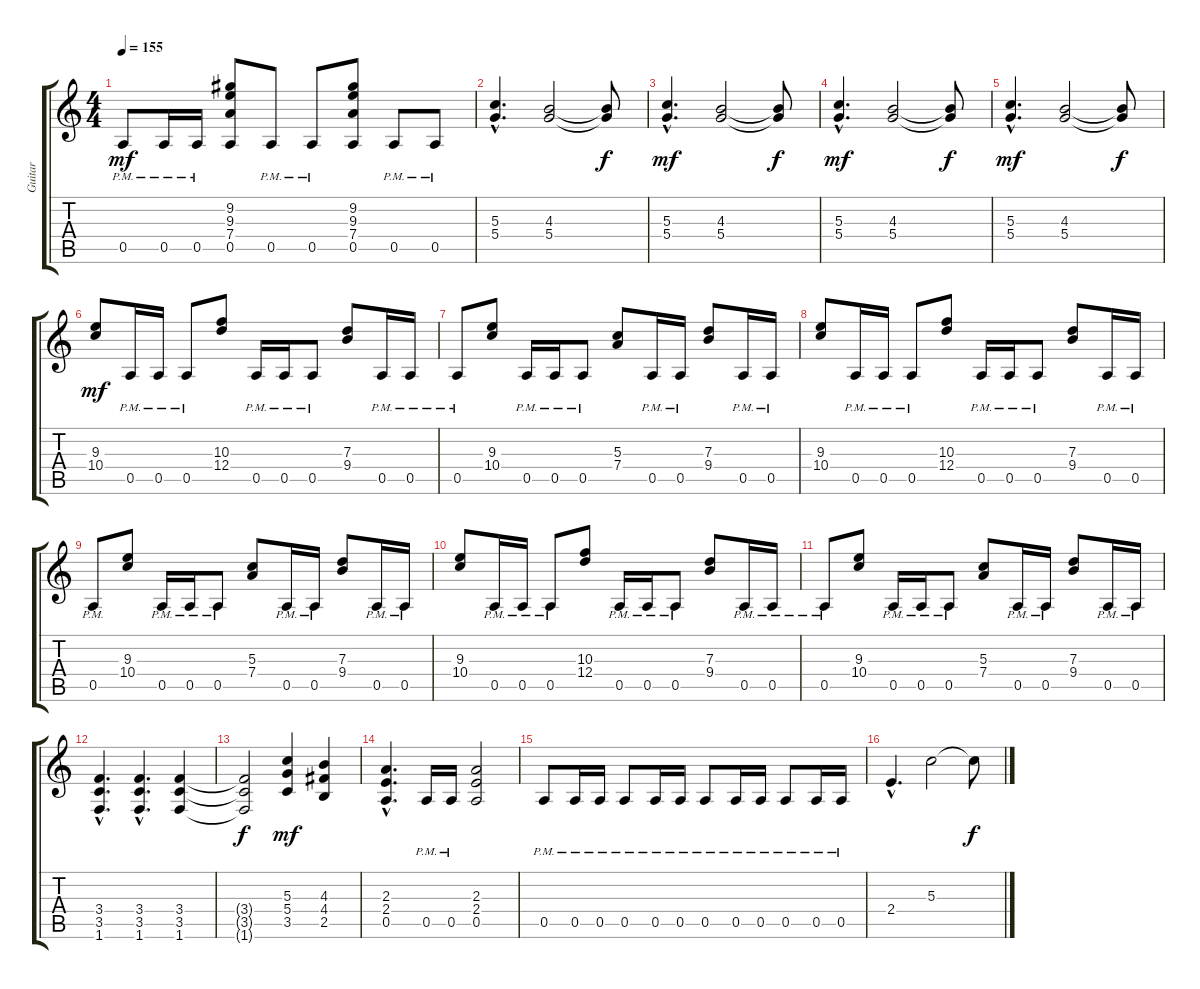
\track ("Guitar" "Guitar") {instrument overdrivenguitar}
\staff {score tabs}
\tuning (E4 B3 G3 D3 A2 E2) {hide}
\ts (4 4)
\tempo 155
\clef g2
\ks c
0.5{pm}.8{dy mf} 0.5{pm}.16 0.5{pm}.16 (9.2 9.3 7.4 0.5).8 0.5{pm}.8 0.5{pm}.8 (9.2 9.3 7.4 0.5).8 0.5{pm}.8 0.5{pm}.8 |
(5.3{hac} 5.4{hac}).4{d} (4.3 5.4).2 (4.3{t} 5.4{t}).8{dy f} |
(5.3{hac} 5.4{hac}).4{d dy mf} (4.3 5.4).2 (4.3{t} 5.4{t}).8{dy f} |
(5.3{hac} 5.4{hac}).4{d dy mf} (4.3 5.4).2 (4.3{t} 5.4{t}).8{dy f} |
(5.3{hac} 5.4{hac}).4{d dy mf} (4.3 5.4).2 (4.3{t} 5.4{t}).8{dy f} |
(9.3 10.4).8{dy mf} 0.5{pm}.16 0.5{pm}.16 0.5{pm}.8 (10.3 12.4).8 0.5{pm}.16 0.5{pm}.16 0.5{pm}.8 (7.3 9.4).8 0.5{pm}.16 0.5{pm}.16 |
0.5{pm}.8 (9.3 10.4).8 0.5{pm}.16 0.5{pm}.16 0.5{pm}.8 (5.3 7.4).8 0.5{pm}.16 0.5{pm}.16 (7.3 9.4).8 0.5{pm}.16 0.5{pm}.16 |
(9.3 10.4).8 0.5{pm}.16 0.5{pm}.16 0.5{pm}.8 (10.3 12.4).8 0.5{pm}.16 0.5{pm}.16 0.5{pm}.8 (7.3 9.4).8 0.5{pm}.16 0.5{pm}.16 |
0.5{pm}.8 (9.3 10.4).8 0.5{pm}.16 0.5{pm}.16 0.5{pm}.8 (5.3 7.4).8 0.5{pm}.16 0.5{pm}.16 (7.3 9.4).8 0.5{pm}.16 0.5{pm}.16 |
(9.3 10.4).8 0.5{pm}.16 0.5{pm}.16 0.5{pm}.8 (10.3 12.4).8 0.5{pm}.16 0.5{pm}.16 0.5{pm}.8 (7.3 9.4).8 0.5{pm}.16 0.5{pm}.16 |
0.5{pm}.8 (9.3 10.4).8 0.5{pm}.16 0.5{pm}.16 0.5{pm}.8 (5.3 7.4).8 0.5{pm}.16 0.5{pm}.16 (7.3 9.4).8 0.5{pm}.16 0.5{pm}.16 |
(3.4{hac} 3.5{hac} 1.6{hac}).4{d} (3.4{hac} 3.5{hac} 1.6{hac}).4{d} (3.4 3.5 1.6).4 |
(3.4{t} 3.5{t} 1.6{t}).2{dy f} (5.3 5.4 3.5).4{dy mf} (4.3 4.4 2.5).4 |
(2.3{hac} 2.4{hac} 0.5{hac}).4{d} 0.5{pm}.16 0.5{pm}.16 (2.3 2.4 0.5).2 |
0.5{pm}.8 0.5{pm}.16 0.5{pm}.16 0.5{pm}.8 0.5{pm}.16 0.5{pm}.16 0.5{pm}.8 0.5{pm}.16 0.5{pm}.16 0.5{pm}.8 0.5{pm}.16 0.5{pm}.16 |
2.4{hac}.4{d} 5.3.2 5.3{t}.8{dy f}
